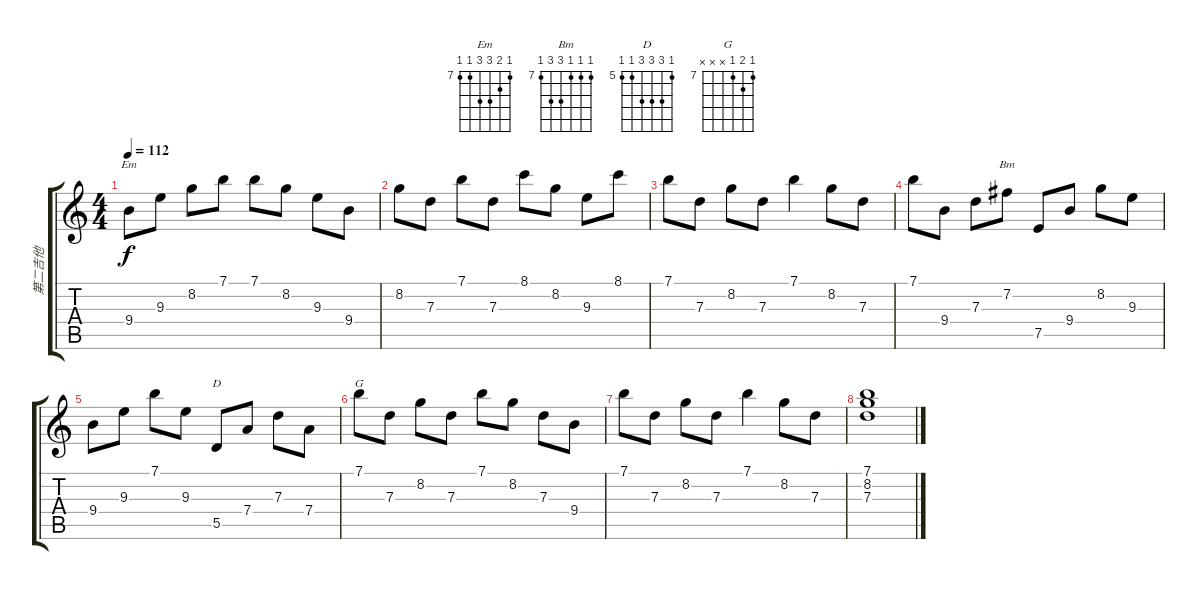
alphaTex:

\track ("第二吉他" "第二吉他") {instrument acousticguitarsteel}
\staff {score tabs}
\tuning (E4 B3 G3 D3 A2 E2) {hide}
\chord ("Em" 7 8 9 9 7 7) {firstfret 7}
\chord ("Bm" 7 7 7 9 9 7) {firstfret 7}
\chord ("D" 5 7 7 7 5 5) {firstfret 5}
\chord ("G" 7 8 7 x x x) {firstfret 7}
\ts (4 4)
\tempo 112
\clef g2
\ks c
9.4.8{ch "Em" dy f} 9.3.8 8.2.8 7.1.8 7.1.8 8.2.8 9.3.8 9.4.8 |
8.2.8 7.3.8 7.1.8 7.3.8 8.1.8 8.2.8 9.3.8 8.1.8 |
7.1.8 7.3.8 8.2.8 7.3.8 7.1.4 8.2.8 7.3.8 |
7.1.8 9.4.8 7.3.8 7.2.8{ch "Bm"} 7.5.8 9.4.8 8.2.8 9.3.8 |
9.4.8 9.3.8 7.1.8 9.3.8 5.5.8{ch "D"} 7.4.8 7.3.8 7.4.8 |
7.1.8{ch "G"} 7.3.8 8.2.8 7.3.8 7.1.8 8.2.8 7.3.8 9.4.8 |
7.1.8 7.3.8 8.2.8 7.3.8 7.1.4 8.2.8 7.3.8 |
(7.1 8.2 7.3).1
